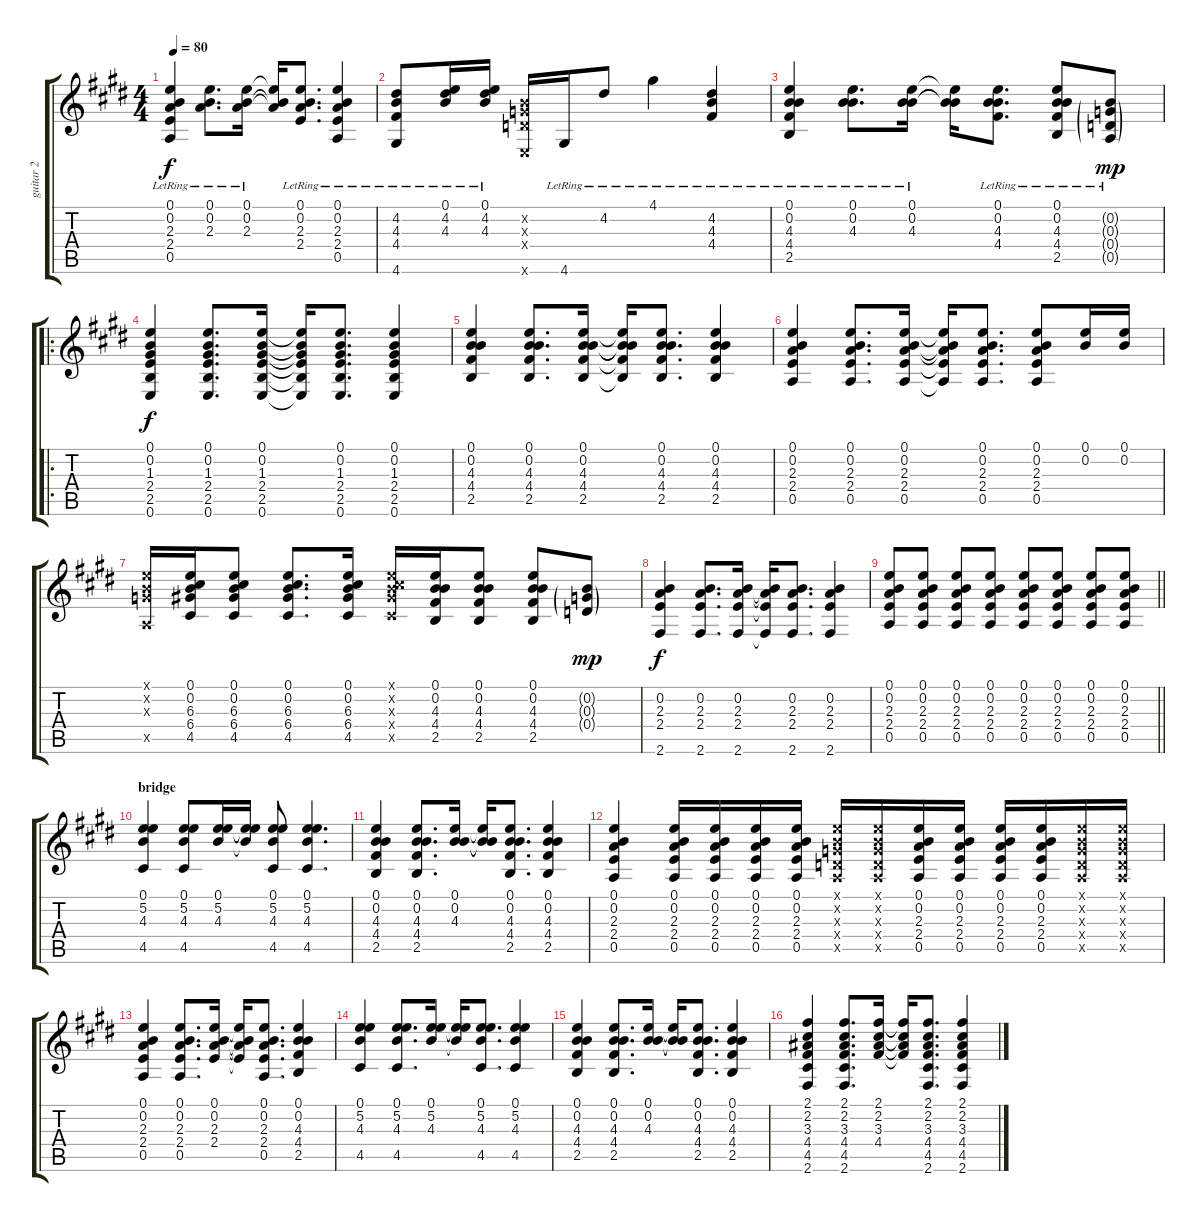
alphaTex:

\track ("guitar 2" "guitar 2") {instrument acousticguitarsteel}
\staff {score tabs}
\tuning (E4 B3 G3 D3 A2 E2) {hide}
\ts (4 4)
\tempo 80
\clef g2
\ks e
(0.1 0.2{lr} 2.3 2.4 0.5).4{dy f} (0.1 0.2{lr} 2.3).8{d} (0.1 0.2{lr} 2.3).16 (0.1{t} 0.2{t} 2.3{t}).16 (0.1 0.2{lr} 2.3 2.4).8{d} (0.1 0.2{lr} 2.3 2.4 0.5).4 |
(4.2{lr} 4.3 4.4 4.6).8 (0.1 4.2{lr} 4.3).16 (0.1 4.2{lr} 4.3).16 (0.2{x} 0.3{x} 0.4{x} 0.6{x}).16 4.6{lr}.16 4.2{lr}.8 4.1{lr}.4 (4.2{lr} 4.3 4.4).4 |
(0.1{lr} 0.2 4.3 4.4 2.5).4 (0.1{lr} 0.2 4.3).8{d} (0.1{lr} 0.2 4.3).16 (0.1{t} 0.2{t} 4.3{t}).16 (0.1{lr} 0.2 4.3 4.4).8{d} (0.1 0.2{lr} 4.3 4.4 2.5).8 (0.2{g lr} 0.3{g} 0.4{g} 0.5{g}).8{dy mp} |
\ro
(0.1 0.2 1.3 2.4 2.5 0.6).4{dy f} (0.1 0.2 1.3 2.4 2.5 0.6).8{d} (0.1 0.2 1.3 2.4 2.5 0.6).16 (0.1{t} 0.2{t} 1.3{t} 2.4{t} 2.5{t} 0.6{t}).16 (0.1 0.2 1.3 2.4 2.5 0.6).8{d} (0.1 0.2 1.3 2.4 2.5 0.6).4 |
(0.1 0.2 4.3 4.4 2.5).4 (0.1 0.2 4.3 4.4 2.5).8{d} (0.1 0.2 4.3 4.4 2.5).16 (0.1{t} 0.2{t} 4.3{t} 4.4{t} 2.5{t}).16 (0.1 0.2 4.3 4.4 2.5).8{d} (0.1 0.2 4.3 4.4 2.5).4 |
(0.1 0.2 2.3 2.4 0.5).4 (0.1 0.2 2.3 2.4 0.5).8{d} (0.1 0.2 2.3 2.4 0.5).16 (0.1{t} 0.2{t} 2.3{t} 2.4{t} 0.5{t}).16 (0.1 0.2 2.3 2.4 0.5).8{d} (0.1 0.2 2.3 2.4 0.5).8 (0.1 0.2).16 (0.1 0.2).16 |
(0.1{x} 0.2{x} 0.3{x} 0.5{x}).16 (0.1 0.2 6.3 6.4 4.5).16 (0.1 0.2 6.3 6.4 4.5).8 (0.1 0.2 6.3 6.4 4.5).8{d} (0.1 0.2 6.3 6.4 4.5).16 (0.1{x} 0.2{x} 6.3{x} 6.4{x} 4.5{x}).16 (0.1 0.2 4.3 4.4 2.5).16 (0.1 0.2 4.3 4.4 2.5).8 (0.1 0.2 4.3 4.4 2.5).8 (0.2{g} 0.3{g} 0.4{g}).8{dy mp} |
(0.2 2.3 2.4 2.6).4{dy f} (0.2 2.3 2.4 2.6).8{d} (0.2 2.3 2.4 2.6).16 (0.2{t} 2.3{t} 2.4{t} 2.6{t}).16 (0.2 2.3 2.4 2.6).8{d} (0.2 2.3 2.4 2.6).4 |
\barLineRight lightlight
(0.1 0.2 2.3 2.4 0.5).8 (0.1 0.2 2.3 2.4 0.5).8 (0.1 0.2 2.3 2.4 0.5).8 (0.1 0.2 2.3 2.4 0.5).8 (0.1 0.2 2.3 2.4 0.5).8 (0.1 0.2 2.3 2.4 0.5).8 (0.1 0.2 2.3 2.4 0.5).8 (0.1 0.2 2.3 2.4 0.5).8 |
\section ("" "bridge")
(0.1 5.2 4.3 4.5).4 (0.1 5.2 4.3 4.5).8 (0.1 5.2 4.3).16 (0.1{t} 5.2{t} 4.3{t}).16 (0.1 5.2 4.3 4.5).8 (0.1 5.2 4.3 4.5).4{d} |
(0.1 0.2 4.3 4.4 2.5).4 (0.1 0.2 4.3 4.4 2.5).8{d} (0.1 0.2 4.3).16 (0.1{t} 0.2{t} 4.3{t}).16 (0.1 0.2 4.3 4.4 2.5).8{d} (0.1 0.2 4.3 4.4 2.5).4 |
(0.1 0.2 2.3 2.4 0.5).4 (0.1 0.2 2.3 2.4 0.5).16 (0.1 0.2 2.3 2.4 0.5).16 (0.1 0.2 2.3 2.4 0.5).16 (0.1 0.2 2.3 2.4 0.5).16 (0.1{x} 0.2{x} 0.3{x} 0.4{x} 0.5{x}).16 (0.1{x} 0.2{x} 0.3{x} 0.4{x} 0.5{x}).16 (0.1 0.2 2.3 2.4 0.5).16 (0.1 0.2 2.3 2.4 0.5).16 (0.1 0.2 2.3 2.4 0.5).16 (0.1 0.2 2.3 2.4 0.5).16 (0.1{x} 0.2{x} 0.3{x} 0.4{x} 0.5{x}).16 (0.1{x} 0.2{x} 0.3{x} 0.4{x} 0.5{x}).16 |
(0.1 0.2 2.3 2.4 0.5).4 (0.1 0.2 2.3 2.4 0.5).8{d} (0.1 0.2 2.3 2.4).16 (0.1{t} 0.2{t} 2.3{t} 2.4{t}).16 (0.1 0.2 2.3 2.4 0.5).8{d} (0.1 0.2 4.3 4.4 2.5).4 |
(0.1 5.2 4.3 4.5).4 (0.1 5.2 4.3 4.5).8{d} (0.1 5.2 4.3).16 (0.1{t} 5.2{t} 4.3{t}).16 (0.1 5.2 4.3 4.5).8{d} (0.1 5.2 4.3 4.5).4 |
(0.1 0.2 4.3 4.4 2.5).4 (0.1 0.2 4.3 4.4 2.5).8{d} (0.1 0.2 4.3).16 (0.1{t} 0.2{t} 4.3{t}).16 (0.1 0.2 4.3 4.4 2.5).8{d} (0.1 0.2 4.3 4.4 2.5).4 |
(2.1 2.2 3.3 4.4 4.5 2.6).4 (2.1 2.2 3.3 4.4 4.5 2.6).8{d} (2.1 2.2 3.3 4.4).16 (2.1{t} 2.2{t} 3.3{t} 4.4{t}).16 (2.1 2.2 3.3 4.4 4.5 2.6).8{d} (2.1 2.2 3.3 4.4 4.5 2.6).4
